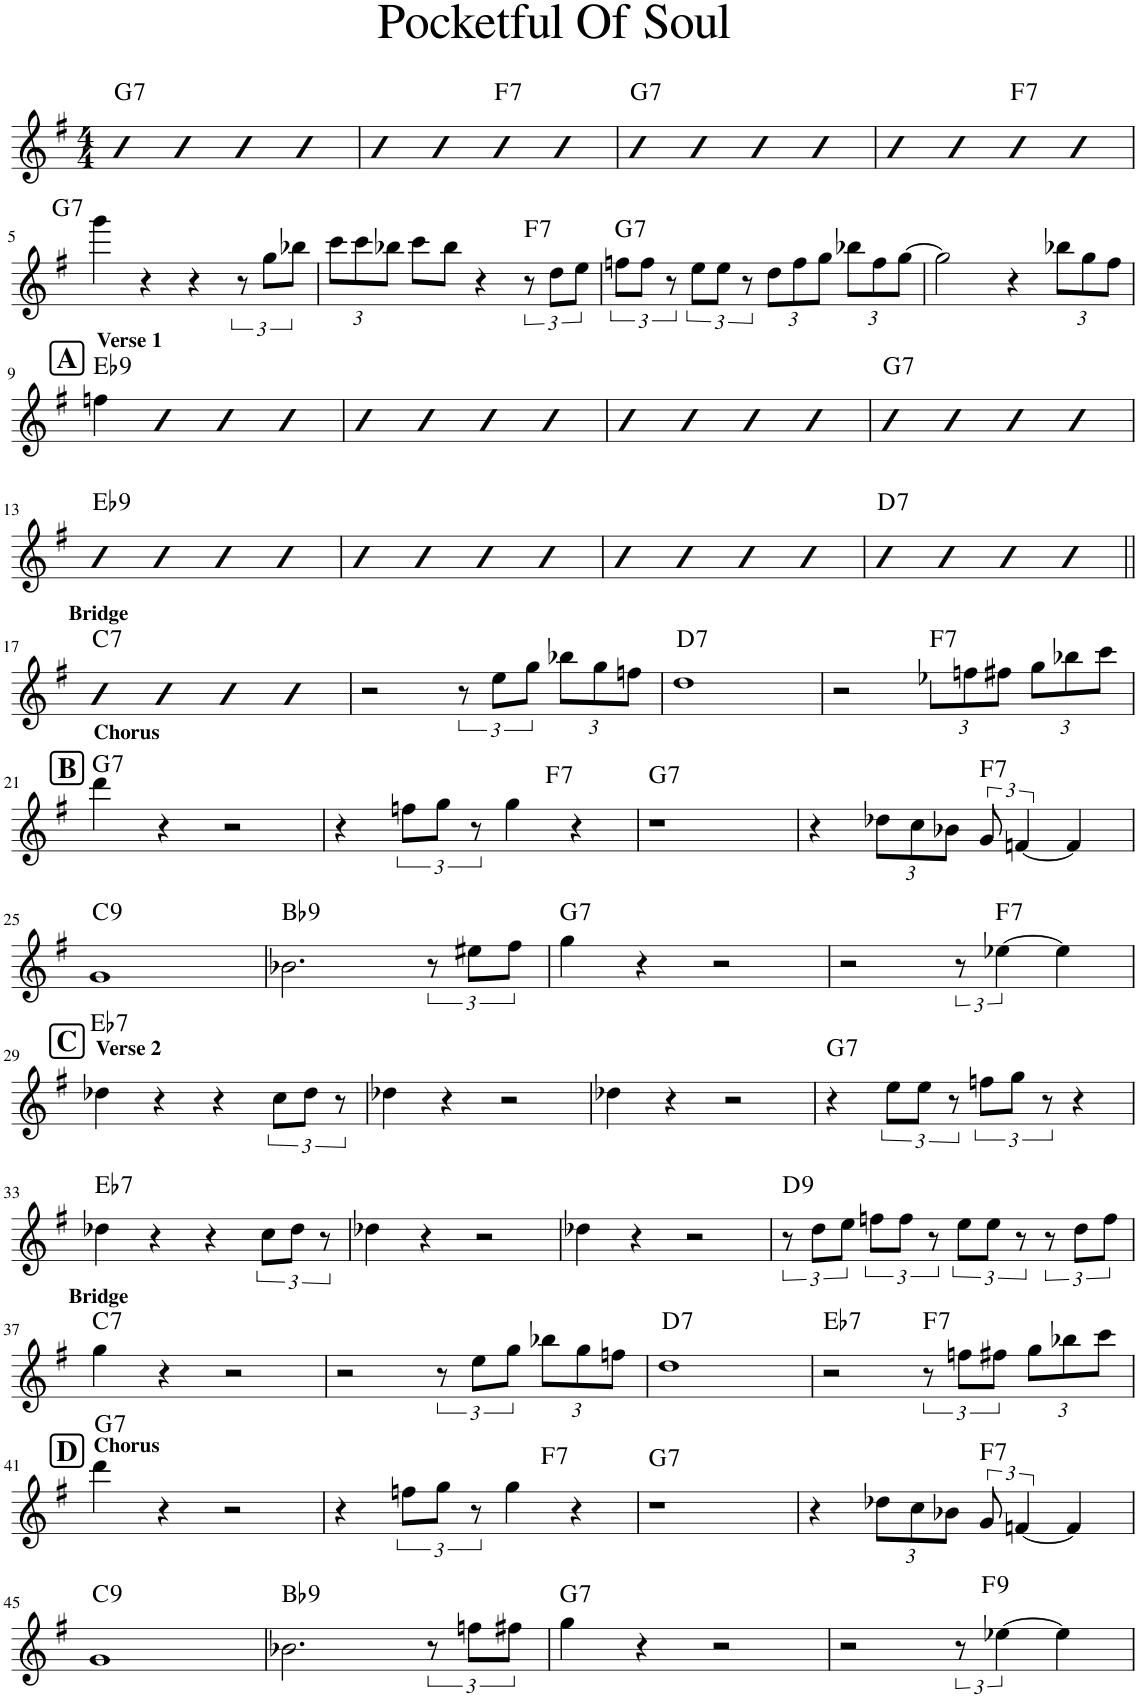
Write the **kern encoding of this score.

**kern	**harte
*part1	*part1
*staff1	*
*I"Piano	*
*I'Pno.	*
*clefG2	*
*k[f#]	*
*M4/4	*
=1	=1
!	!LO:H:kt=7
4cc	G:7
4cc	.
4cc	.
4cc	.
=2	=2
4cc	.
4cc	.
!	!LO:H:kt=7
4cc	F:7
4cc	.
=3	=3
!	!LO:H:kt=7
4cc	G:7
4cc	.
4cc	.
4cc	.
=4	=4
4cc	.
4cc	.
!	!LO:H:kt=7
4cc	F:7
4cc	.
!!LO:LB:g=z
=5	=5
*k[f#]	*
!	!LO:H:kt=7
4ggg\	G:7
4r	.
4r	.
12r	.
12gg\L	.
12bb-X\J	.
=6	=6
*Xbrackettup	*
12ccc\L	.
12ccc\	.
12bb-X\J	.
8ccc\L	.
8bb-\J	.
4r	.
*brackettup	*
!	!LO:H:kt=7
12r	F:7
12dd\L	.
12ee\J	.
=7	=7
!	!LO:H:kt=7
12ffn\L	G:7
12ff\J	.
12r	.
12ee\L	.
12ee\J	.
12r	.
*Xbrackettup	*
12dd\L	.
12ff\	.
12gg\J	.
12bb-X\L	.
12ff\	.
[12gg\J	.
=8	=8
2gg\]	.
4r	.
12bb-X\L	.
12gg\	.
12ff#\J	.
!!LO:LB:g=z
!!LO:REH:place=s1:a:B:cj:fs=14:t=A
=9	=9
!LO:TX:a:B:t=Verse 1	!LO:H:kt=9
4ffn\	Eb:9
4cc	.
4cc	.
4cc	.
=10	=10
4cc	.
4cc	.
4cc	.
4cc	.
=11	=11
4cc	.
4cc	.
4cc	.
4cc	.
=12	=12
!	!LO:H:kt=7
4cc	G:7
4cc	.
4cc	.
4cc	.
!!LO:LB:g=z
=13	=13
!	!LO:H:kt=9
4cc	Eb:9
4cc	.
4cc	.
4cc	.
=14	=14
4cc	.
4cc	.
4cc	.
4cc	.
=15	=15
4cc	.
4cc	.
4cc	.
4cc	.
=16	=16
!	!LO:H:kt=7
4cc	D:7
4cc	.
4cc	.
4cc	.
!!LO:LB:g=z
=17||	=17||
!LO:TX:a:B:t=Bridge	!LO:H:kt=7
4cc	C:7
4cc	.
4cc	.
4cc	.
=18	=18
2r	.
*brackettup	*
12r	.
12ee\L	.
12gg\J	.
*Xbrackettup	*
12bb-X\L	.
12gg\	.
12ffn\J	.
=19	=19
!	!LO:H:kt=7
1dd	D:7
=20	=20
2r	.
!	!LO:H:kt=7
12ee-X\L	F:7
12ffn\	.
12ff#X\J	.
12gg\L	.
12bb-X\	.
12ccc\J	.
!!LO:LB:g=z
!!LO:REH:place=s1:a:B:cj:fs=14:t=B
=21	=21
!LO:TX:a:B:t=Chorus	!
!	!LO:H:kt=7
4ddd\	G:7
4r	.
2r	.
=22	=22
4r	.
*brackettup	*
12ffn\L	.
12gg\J	.
12r	.
4gg\	.
!	!LO:H:kt=7
4r	F:7
=23	=23
!	!LO:H:kt=7
1r	G:7
=24	=24
4r	.
*Xbrackettup	*
12dd-X\L	.
12cc\	.
12b-X\J	.
*brackettup	*
!	!LO:H:kt=7
12g/	F:7
[6fn/	.
4f/]	.
!!LO:LB:g=z
=25	=25
!	!LO:H:kt=9
1g	C:9
=26	=26
!	!LO:H:kt=9
2.b-X\	Bb:9
12r	.
12ee#X\L	.
12ff#\J	.
=27	=27
!	!LO:H:kt=7
4gg\	G:7
4r	.
2r	.
=28	=28
2r	.
12r	.
!	!LO:H:kt=7
[6ee-X\	F:7
4ee-\]	.
!!LO:LB:g=z
!!LO:REH:place=s1:a:B:cj:fs=14:t=C
=29	=29
!LO:TX:a:B:t=Verse 2	!LO:H:kt=7
4dd-X\	Eb:7
4r	.
4r	.
12cc\L	.
12dd-\J	.
12r	.
=30	=30
4dd-X\	.
4r	.
2r	.
=31	=31
4dd-X\	.
4r	.
2r	.
=32	=32
!	!LO:H:kt=7
4r	G:7
12ee\L	.
12ee\J	.
12r	.
12ffn\L	.
12gg\J	.
12r	.
4r	.
!!LO:LB:g=z
=33	=33
!	!LO:H:kt=7
4dd-X\	Eb:7
4r	.
4r	.
12cc\L	.
12dd-\J	.
12r	.
=34	=34
4dd-X\	.
4r	.
2r	.
=35	=35
4dd-X\	.
4r	.
2r	.
=36	=36
!	!LO:H:kt=9
12r	D:9
12dd\L	.
12ee\J	.
12ffn\L	.
12ff\J	.
12r	.
12ee\L	.
12ee\J	.
12r	.
12r	.
12dd\L	.
12ff\J	.
!!LO:LB:g=z
=37	=37
!LO:TX:a:B:t=Bridge	!LO:H:kt=7
4gg\	C:7
4r	.
2r	.
=38	=38
2r	.
12r	.
12ee\L	.
12gg\J	.
*Xbrackettup	*
12bb-X\L	.
12gg\	.
12ffn\J	.
=39	=39
!	!LO:H:kt=7
1dd	D:7
=40	=40
!	!LO:H:kt=7
2r	Eb:7
*brackettup	*
!	!LO:H:kt=7
12r	F:7
12ffn\L	.
12ff#X\J	.
*Xbrackettup	*
12gg\L	.
12bb-X\	.
12ccc\J	.
!!LO:LB:g=z
!!LO:REH:place=s1:a:B:cj:fs=14:t=D
=41	=41
!LO:TX:a:B:t=Chorus	!
!	!LO:H:kt=7
4ddd\	G:7
4r	.
2r	.
=42	=42
4r	.
*brackettup	*
12ffn\L	.
12gg\J	.
12r	.
4gg\	.
!	!LO:H:kt=7
4r	F:7
=43	=43
!	!LO:H:kt=7
1r	G:7
=44	=44
4r	.
*Xbrackettup	*
12dd-X\L	.
12cc\	.
12b-X\J	.
*brackettup	*
!	!LO:H:kt=7
12g/	F:7
[6fn/	.
4f/]	.
!!LO:LB:g=z
=45	=45
!	!LO:H:kt=9
1g	C:9
=46	=46
!	!LO:H:kt=9
2.b-X\	Bb:9
12r	.
12ffn\L	.
12ff#X\J	.
=47	=47
!	!LO:H:kt=7
4gg\	G:7
4r	.
2r	.
=48	=48
2r	.
12r	.
!	!LO:H:kt=9
[6ee-X\	F:9
4ee-\]	.
=	=
*-	*-
